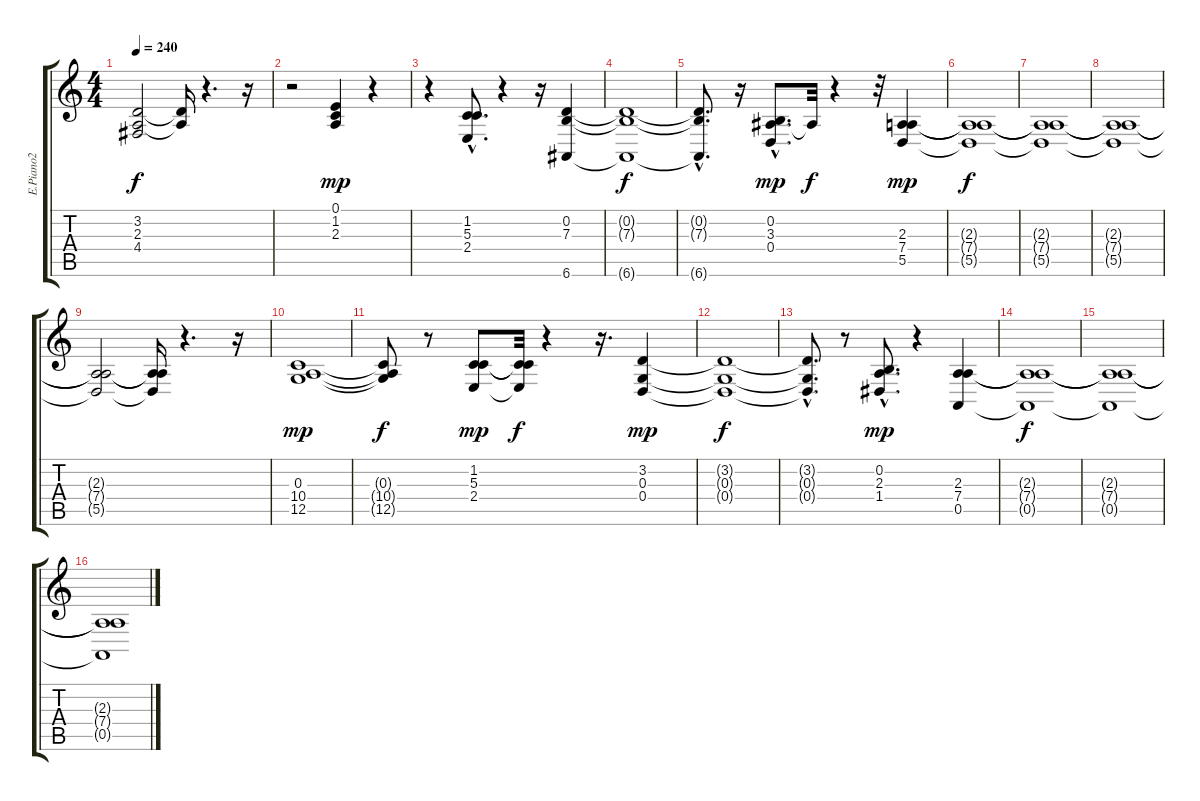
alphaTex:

\track ("E.Piano2" "E.Piano2") {instrument electricpiano1}
\staff {score tabs}
\tuning (E4 B3 G3 D3 A2 E2) {hide}
\ts (4 4)
\tempo 240
\clef g2
\ks c
(3.2{t} 2.3{t} 4.4{t}).2{dy f} (3.2{t} 2.3{t}).16 r.4{d} r.16 |
r.2 (0.1 1.2 2.3).4{dy mp} r.4 |
r.4 (1.2{hac} 5.3 2.4).8{d} r.4 r.16 (0.2 7.3 6.6).4 |
(0.2{t} 7.3{t} 6.6{t}).1{dy f} |
(0.2{hac t} 7.3{t} 6.6{t}).8{d} r.16 (0.2{hac} 3.3{hac} 0.4{hac}).8{d dy mp} 3.3{t}.32{dy f} r.4 r.32 (2.3 7.4 5.5).4{dy mp} |
(2.3{t} 7.4{t} 5.5{t}).1{dy f} |
(2.3{t} 7.4{t} 5.5{t}).1 |
(2.3{t} 7.4{t} 5.5{t}).1 |
(2.3{t} 7.4{t} 5.5{t}).2 (2.3{t} 7.4{t} 5.5{t}).16 r.4{d} r.16 |
(0.3 10.4 12.5).1{dy mp} |
(0.3{t} 10.4{t} 12.5{t}).8{dy f} r.8 (1.2 5.3 2.4).8{dy mp} (1.2{t} 5.3{t} 2.4{t}).32{dy f} r.4 r.16{d} (3.2 0.3 0.4).4{dy mp} |
(3.2{t} 0.3{t} 0.4{t}).1{dy f} |
(3.2{hac t} 0.3{hac t} 0.4{hac t}).8{d} r.8 (0.2{hac} 2.3{hac} 1.4{hac}).8{d dy mp} r.4 (2.3 7.4 0.5).4 |
(2.3{t} 7.4{t} 0.5{t}).1{dy f} |
(2.3{t} 7.4{t} 0.5{t}).1 |
(2.3{t} 7.4{t} 0.5{t}).1
